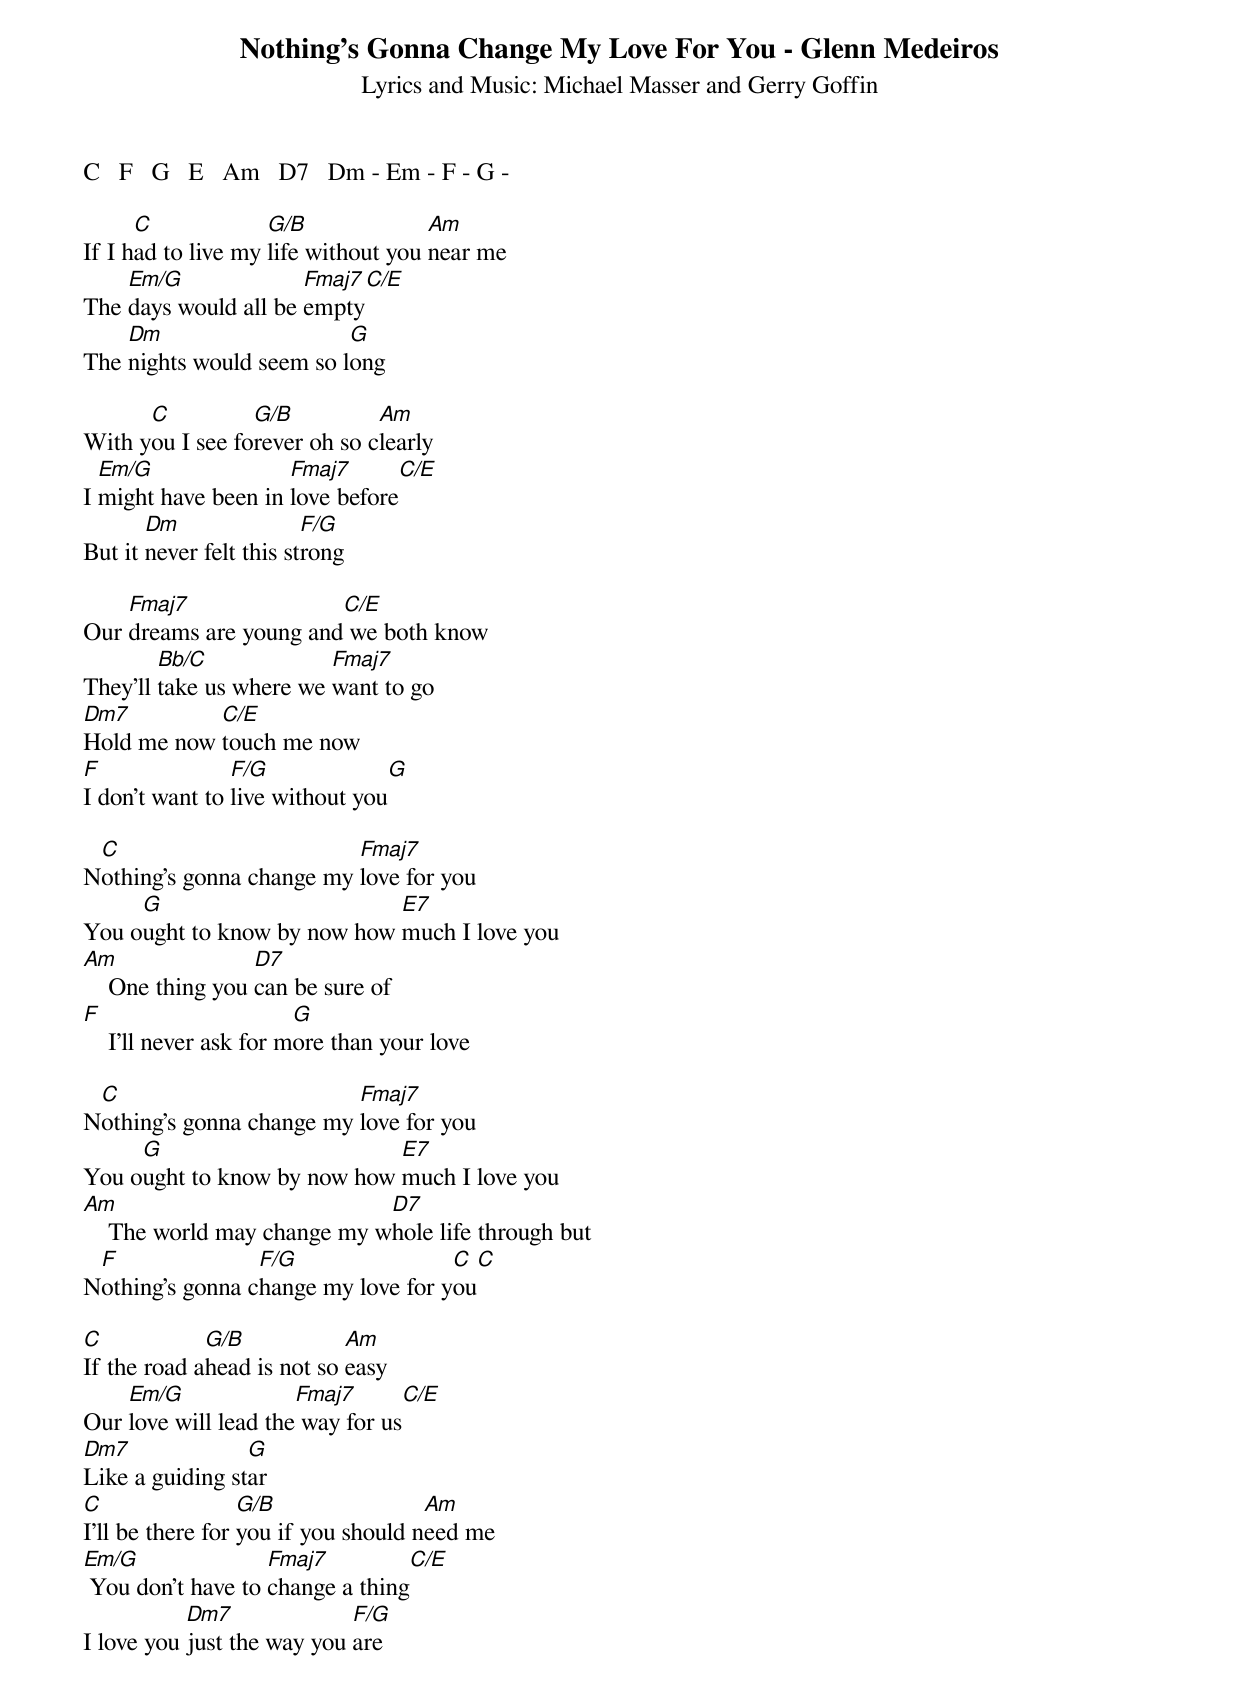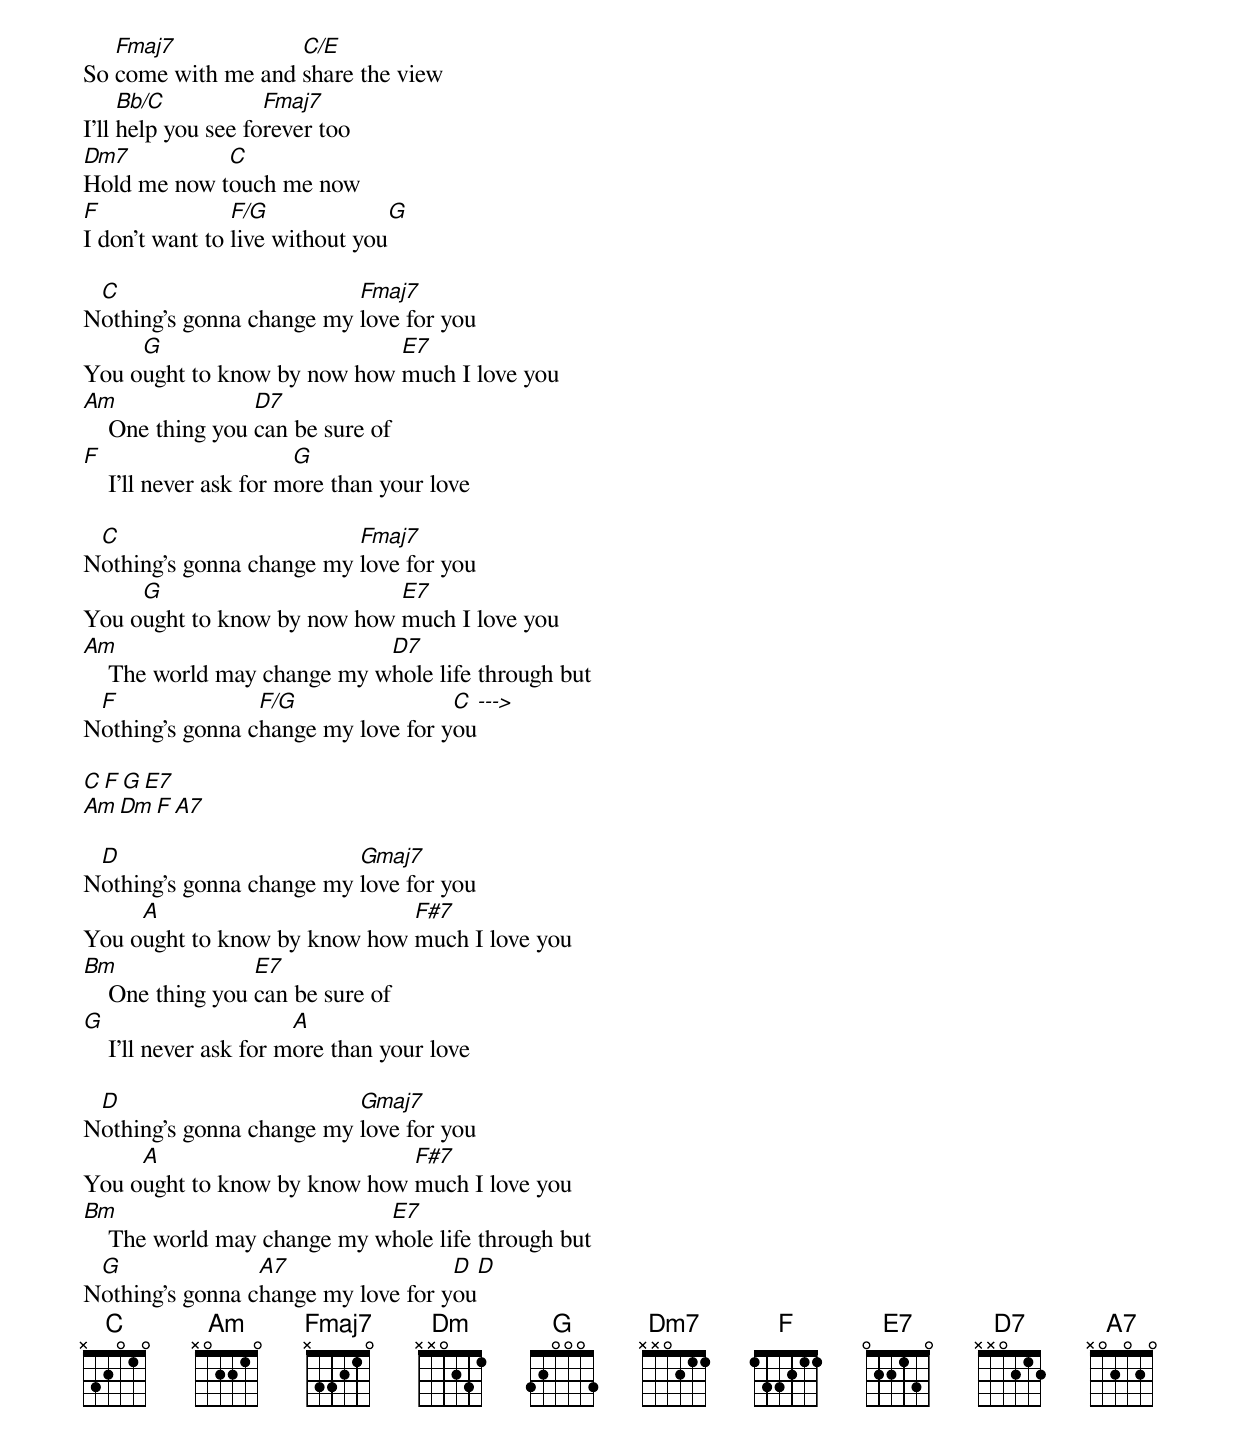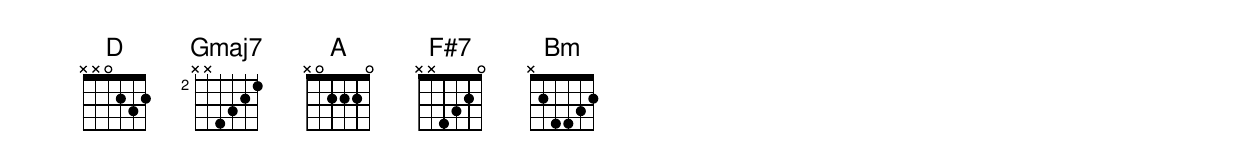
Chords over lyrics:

Nothing's Gonna Change My Love For You - Glenn Medeiros
Lyrics and Music: Michael Masser and Gerry Goffin

C   F   G   E   Am   D7   Dm - Em - F - G -

      C             G/B              Am
If I had to live my life without you near me
    Em/G              Fmaj7    C/E
The days would all be empty
    Dm                    G
The nights would seem so long

      C          G/B          Am
With you I see forever oh so clearly
  Em/G               Fmaj7        C/E
I might have been in love before
       Dm                F/G
But it never felt this strong

    Fmaj7               C/E
Our dreams are young and we both know
        Bb/C             Fmaj7
They'll take us where we want to go
Dm7         C/E
Hold me now touch me now
F               F/G             G
I don't want to live without you

 C                        Fmaj7
Nothing's gonna change my love for you
     G                       E7
You ought to know by now how much I love you
Am                D7
    One thing you can be sure of
F                       G
    I'll never ask for more than your love

 C                        Fmaj7
Nothing's gonna change my love for you
     G                       E7
You ought to know by now how much I love you
Am                           D7
    The world may change my whole life through but
 F               F/G                C     C
Nothing's gonna change my love for you

C            G/B            Am
If the road ahead is not so easy
    Em/G              Fmaj7        C/E
Our love will lead the way for us
Dm7              G
Like a guiding star
C                 G/B                Am
I'll be there for you if you should need me
Em/G               Fmaj7             C/E
 You don't have to change a thing
           Dm7              F/G
I love you just the way you are

   Fmaj7            C/E
So come with me and share the view
     Bb/C           Fmaj7
I'll help you see forever too
Dm7          C
Hold me now touch me now
F               F/G             G
I don't want to live without you

 C                        Fmaj7
Nothing's gonna change my love for you
     G                       E7
You ought to know by now how much I love you
Am                D7
    One thing you can be sure of
F                       G
    I'll never ask for more than your love

 C                        Fmaj7
Nothing's gonna change my love for you
     G                       E7
You ought to know by now how much I love you
Am                           D7
    The world may change my whole life through but
 F               F/G                C  --->
Nothing's gonna change my love for you

{Guitar Solo}
C   F    G    E7
Am  Dm   F    A7

 D                        Gmaj7
Nothing's gonna change my love for you
     A                        F#7
You ought to know by know how much I love you
Bm                E7
    One thing you can be sure of
G                       A
    I'll never ask for more than your love

 D                        Gmaj7
Nothing's gonna change my love for you
     A                        F#7
You ought to know by know how much I love you
Bm                           E7
    The world may change my whole life through but
 G               A7                 D    D
Nothing’s gonna change my love for you
